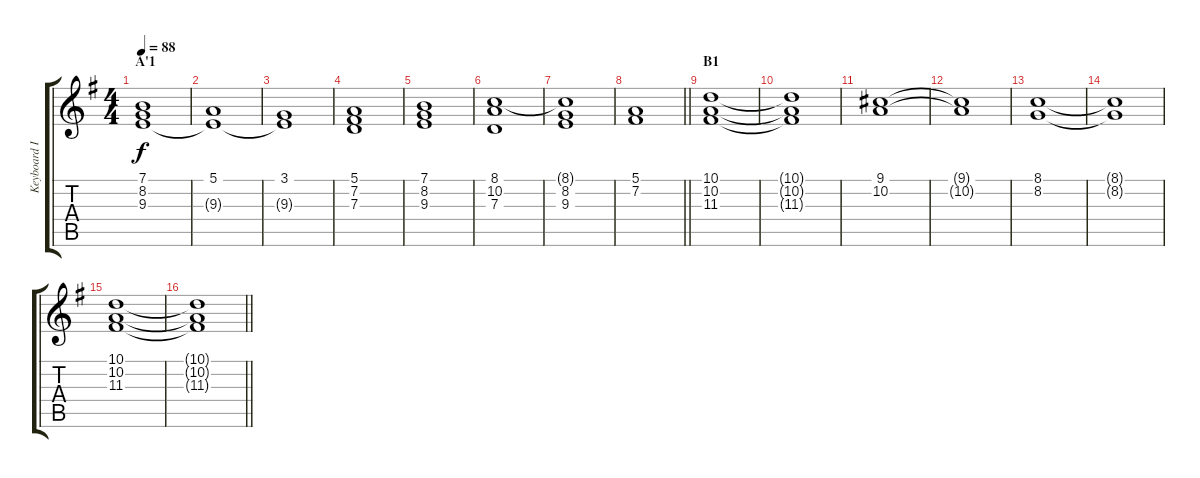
\track ("Keyboard IV" "Keyboard I") {instrument pad2warm}
\staff {score tabs}
\tuning (E4 B3 G3 D3 A2 E2) {hide}
\ts (4 4)
\section ("" "A'1")
\tempo 88
\clef g2
\ks g
(7.1 8.2 9.3).1{dy f} |
(5.1 9.3{t}).1 |
(3.1 9.3{t}).1 |
(5.1 7.2 7.3).1 |
(7.1 8.2 9.3).1 |
(8.1 10.2 7.3).1 |
(8.1{t} 8.2 9.3).1 |
\barLineRight lightlight
(5.1 7.2).1 |
\section ("" "B1")
(10.1 10.2 11.3).1 |
(10.1{t} 10.2{t} 11.3{t}).1 |
(9.1 10.2).1 |
(9.1{t} 10.2{t}).1 |
(8.1 8.2).1 |
(8.1{t} 8.2{t}).1 |
(10.1 10.2 11.3).1 |
\barLineRight lightlight
(10.1{t} 10.2{t} 11.3{t}).1
